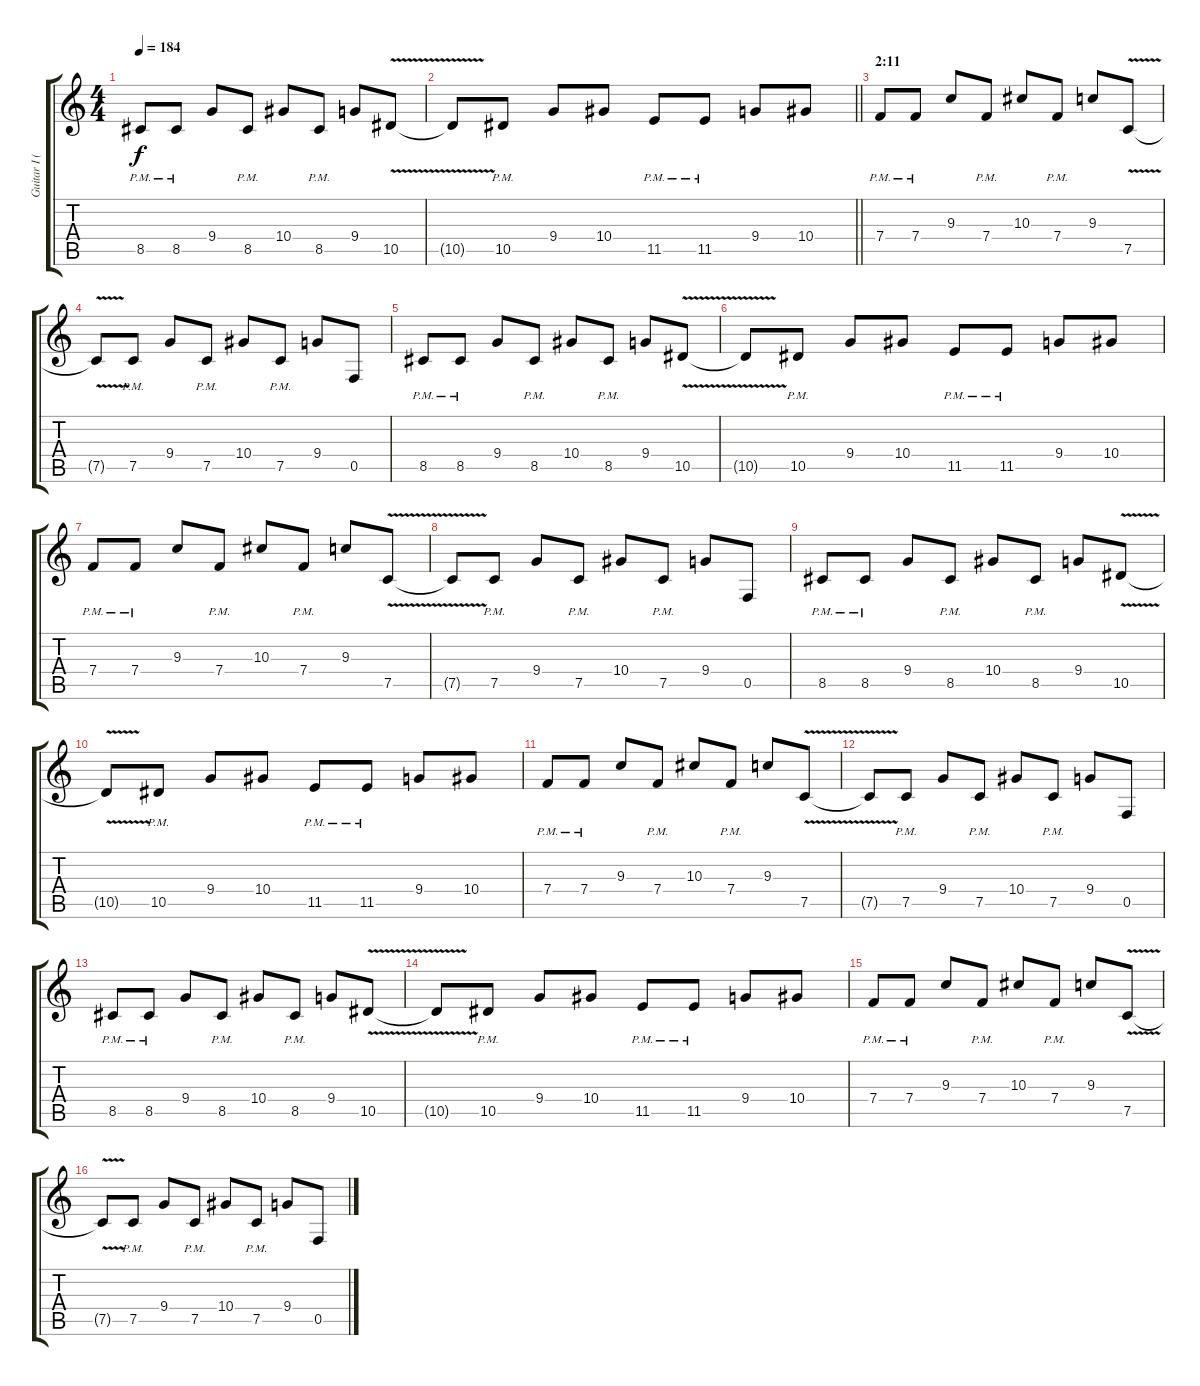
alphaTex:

\track ("Guitar I (Doubled)" "Guitar I (") {instrument distortionguitar bank 255}
\staff {score tabs}
\tuning (C4 G3 Eb3 Bb2 F2 C2) {hide}
\ts (4 4)
\tempo 184
\clef g2
\ks aminor
8.5{pm}.8{dy f} 8.5{pm}.8 9.4.8 8.5{pm}.8 10.4.8 8.5{pm}.8 9.4.8 10.5{v}.8 |
\barLineRight lightlight
10.5{t}.8 10.5{pm}.8 9.4.8 10.4.8 11.5{pm}.8 11.5{pm}.8 9.4.8 10.4.8 |
\section ("" "2:11")
7.4{pm}.8 7.4{pm}.8 9.3.8 7.4{pm}.8 10.3.8 7.4{pm}.8 9.3.8 7.5{v}.8 |
7.5{t}.8 7.5{pm}.8 9.4.8 7.5{pm}.8 10.4.8 7.5{pm}.8 9.4.8 0.5.8 |
8.5{pm}.8 8.5{pm}.8 9.4.8 8.5{pm}.8 10.4.8 8.5{pm}.8 9.4.8 10.5{v}.8 |
10.5{t}.8 10.5{pm}.8 9.4.8 10.4.8 11.5{pm}.8 11.5{pm}.8 9.4.8 10.4.8 |
7.4{pm}.8 7.4{pm}.8 9.3.8 7.4{pm}.8 10.3.8 7.4{pm}.8 9.3.8 7.5{v}.8 |
7.5{t}.8 7.5{pm}.8 9.4.8 7.5{pm}.8 10.4.8 7.5{pm}.8 9.4.8 0.5.8 |
8.5{pm}.8 8.5{pm}.8 9.4.8 8.5{pm}.8 10.4.8 8.5{pm}.8 9.4.8 10.5{v}.8 |
10.5{t}.8 10.5{pm}.8 9.4.8 10.4.8 11.5{pm}.8 11.5{pm}.8 9.4.8 10.4.8 |
7.4{pm}.8 7.4{pm}.8 9.3.8 7.4{pm}.8 10.3.8 7.4{pm}.8 9.3.8 7.5{v}.8 |
7.5{t}.8 7.5{pm}.8 9.4.8 7.5{pm}.8 10.4.8 7.5{pm}.8 9.4.8 0.5.8 |
8.5{pm}.8 8.5{pm}.8 9.4.8 8.5{pm}.8 10.4.8 8.5{pm}.8 9.4.8 10.5{v}.8 |
10.5{t}.8 10.5{pm}.8 9.4.8 10.4.8 11.5{pm}.8 11.5{pm}.8 9.4.8 10.4.8 |
7.4{pm}.8 7.4{pm}.8 9.3.8 7.4{pm}.8 10.3.8 7.4{pm}.8 9.3.8 7.5{v}.8 |
7.5{t}.8 7.5{pm}.8 9.4.8 7.5{pm}.8 10.4.8 7.5{pm}.8 9.4.8 0.5.8
